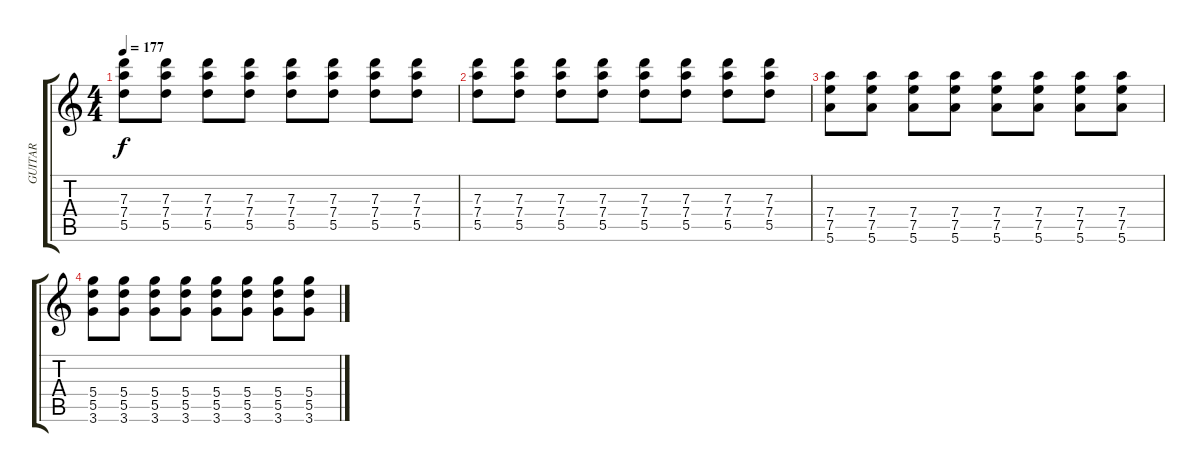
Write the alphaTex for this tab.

\track ("GUITAR" "GUITAR") {instrument overdrivenguitar}
\staff {score tabs}
\tuning (E4 B3 G4 D4 A3 E3) {hide}
\ts (4 4)
\tempo 177
\clef g2
\ks c
(7.3 7.4 5.5).8{dy f volume 5} (7.3 7.4 5.5).8 (7.3 7.4 5.5).8 (7.3 7.4 5.5).8 (7.3 7.4 5.5).8 (7.3 7.4 5.5).8 (7.3 7.4 5.5).8 (7.3 7.4 5.5).8 |
(7.3 7.4 5.5).8{volume 4} (7.3 7.4 5.5).8 (7.3 7.4 5.5).8 (7.3 7.4 5.5).8 (7.3 7.4 5.5).8 (7.3 7.4 5.5).8 (7.3 7.4 5.5).8{volume 3} (7.3 7.4 5.5).8 |
(7.4 7.5 5.6).8 (7.4 7.5 5.6).8 (7.4 7.5 5.6).8 (7.4 7.5 5.6).8 (7.4 7.5 5.6).8{volume 2} (7.4 7.5 5.6).8 (7.4 7.5 5.6).8 (7.4 7.5 5.6).8 |
(5.4 5.5 3.6).8 (5.4 5.5 3.6).8 (5.4 5.5 3.6).8 (5.4 5.5 3.6).8{volume 1} (5.4 5.5 3.6).8 (5.4 5.5 3.6).8 (5.4 5.5 3.6).8 (5.4 5.5 3.6).8
